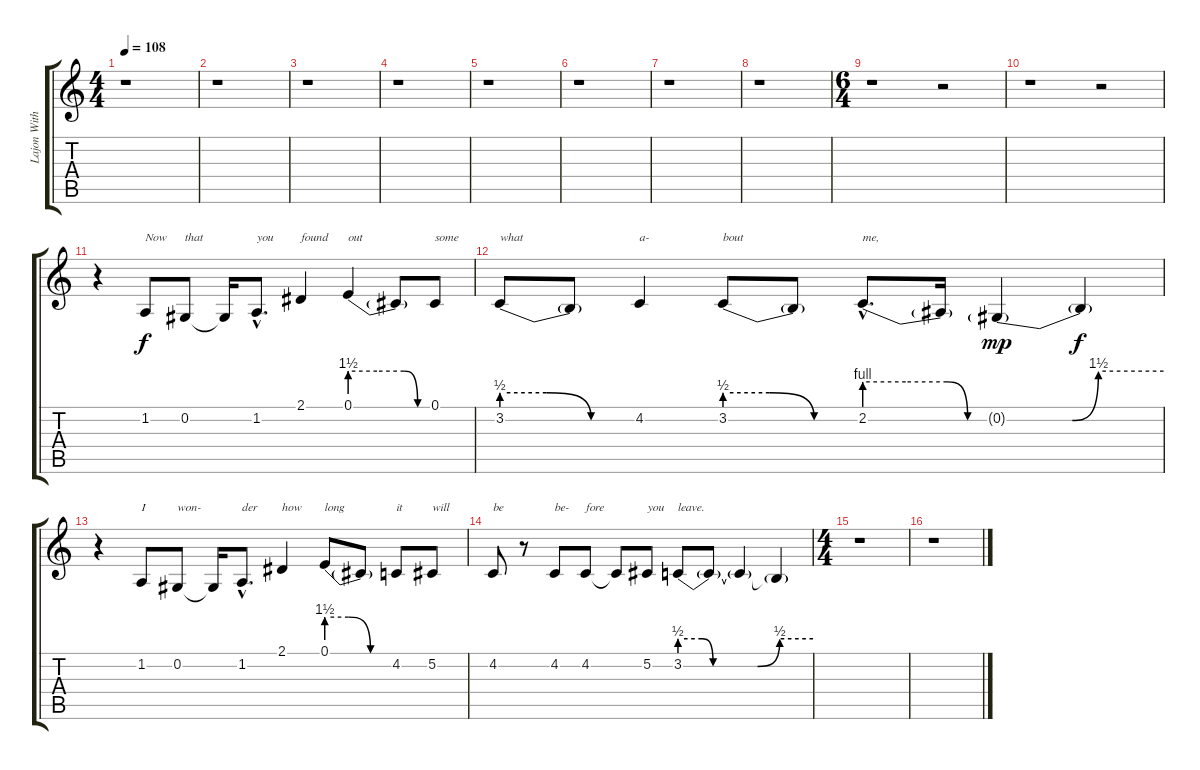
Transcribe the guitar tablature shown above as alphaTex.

\track ("Lajon Witherspoon - Backing Vocals" "Lajon With") {instrument lead2sawtooth}
\staff {score tabs}
\tuning (Db4 Ab3 E3 B2 Gb2 Db2) {hide}
\ts (4 4)
\tempo 108
\clef g2
\ks c
r.1{dy f} |
r.1 |
r.1 |
r.1 |
r.1 |
r.1 |
r.1 |
r.1 |
\ts (6 4)
r.1 r.2 |
r.1 r.2 |
r.4 1.2.8{txt "Now"} 0.2.8{txt "that"} 0.2{t}.16 1.2{hac}.8{d txt "you"} 2.1.4{txt "found"} 0.1{be (custom 0 6 20 6 40 6 50 0 60 0)}.4{txt "out"} 0.1{t}.8 0.1.8{txt "some"} |
3.2{be (custom 0 2 20 2 40 0 60 0)}.8{txt "what"} 3.2{t}.8 4.2.4{txt "a-"} 3.2{be (custom 0 2 20 2 40 0 60 0)}.8{txt "bout"} 3.2{t}.8 2.2{be (custom 0 4 20 4 40 4 50 0 60 0) hac}.8{d txt "me,"} 2.2{t}.16 0.2{be (custom 0 0 25 0 35 6 60 6) g}.4{dy mp} 0.2{t}.4{dy f} |
r.4 1.2.8{txt "I"} 0.2.8{txt "won-"} 0.2{t}.16 1.2{hac}.8{d txt "der"} 2.1.4{txt "how"} 0.1{be (custom 0 6 20 6 40 0 60 0)}.8{txt "long"} 0.1{t}.8 4.2.8{txt "it"} 5.2.8{txt "will"} |
4.2.8{txt "be"} r.8 4.2.8{txt "be-"} 4.2.8{txt "fore"} 4.2{t}.8 5.2.8{txt "you"} 3.2{be (custom 0 2 10 2 15 0 35 0 45 2 60 2)}.8{txt "leave."} 3.2{t}.8 3.2{t}.4 3.2{t}.4 |
\ts (4 4)
r.1 |
r.1
